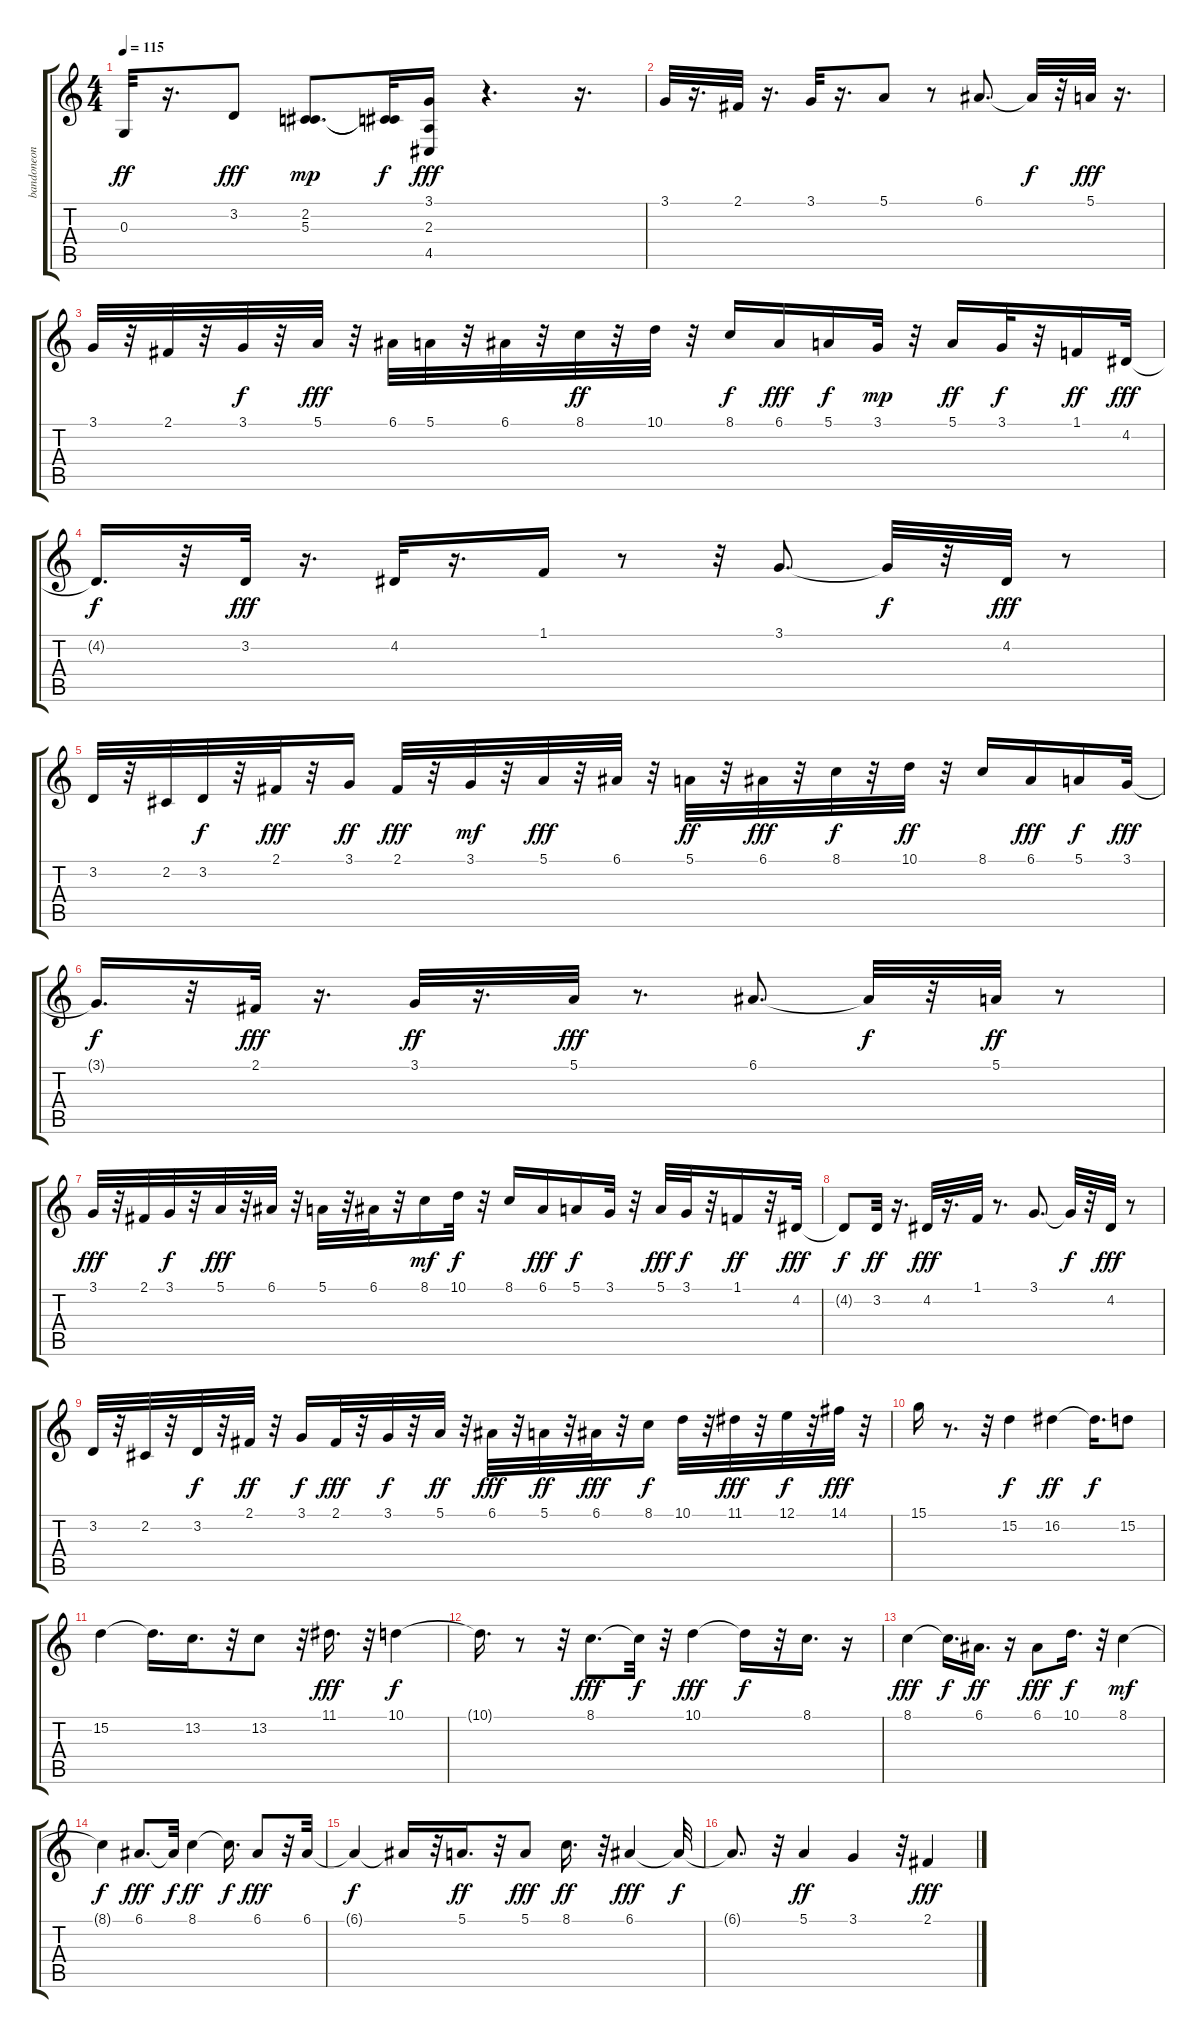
\track ("bandoneon" "bandoneon") {instrument tangoaccordion}
\staff {score tabs}
\tuning (E4 B3 G3 D3 A2 E2) {hide}
\ts (4 4)
\tempo 115
\clef g2
\ks c
0.3.32{dy ff} r.16{d} 3.2.8{dy fff} (2.2 5.3).8{d dy mp} (2.2{t} 5.3{t}).32{dy f} (3.1 2.3 4.5).16{dy fff} r.4{d} r.16{d} |
3.1.32 r.16{d} 2.1.32 r.16{d} 3.1.32 r.16{d} 5.1.8 r.8 6.1.8{d} 6.1{t}.32{dy f} r.32 5.1.32{dy fff} r.16{d} |
3.1.32 r.32 2.1.32 r.32 3.1.32{dy f} r.32 5.1.32{dy fff} r.32 6.1.32 5.1.32 r.32 6.1.32 r.32 8.1.32{dy ff} r.32 10.1.32 r.32 8.1.16{dy f} 6.1.16{dy fff} 5.1.16{dy f} 3.1.32{dy mp} r.32 5.1.16{dy ff} 3.1.32{dy f} r.32 1.1.16{dy ff} 4.2.32{dy fff} |
4.2{t}.16{d dy f} r.32 3.2.32{dy fff} r.16{d} 4.2.32 r.16{d} 1.1.16 r.8 r.32 3.1.8{d} 3.1{t}.32{dy f} r.32 4.2.32{dy fff} r.8 |
3.2.32 r.32 2.2.32 3.2.32{dy f} r.32 2.1.32{dy fff} r.32 3.1.16{dy ff} 2.1.32{dy fff} r.32 3.1.32{dy mf} r.32 5.1.32{dy fff} r.32 6.1.32 r.32 5.1.32{dy ff} r.32 6.1.32{dy fff} r.32 8.1.32{dy f} r.32 10.1.32{dy ff} r.32 8.1.16 6.1.16{dy fff} 5.1.16{dy f} 3.1.32{dy fff} |
3.1{t}.16{d dy f} r.32 2.1.32{dy fff} r.16{d} 3.1.32{dy ff} r.16{d} 5.1.32{dy fff} r.8{d} 6.1.8{d} 6.1{t}.32{dy f} r.32 5.1.32{dy ff} r.8 |
3.1.32{dy fff} r.32 2.1.32 3.1.32{dy f} r.32 5.1.32{dy fff} r.32 6.1.32 r.32 5.1.32 r.32 6.1.32 r.32 8.1.16{dy mf} 10.1.32{dy f} r.32 8.1.16 6.1.16{dy fff} 5.1.16{dy f} 3.1.32 r.32 5.1.32{dy fff} 3.1.32{dy f} r.32 1.1.16{dy ff} r.32 4.2.32{dy fff} |
4.2{t}.8{dy f} 3.2.32{dy ff} r.16{d} 4.2.32{dy fff} r.16{d} 1.1.32 r.8{d} 3.1.8{d} 3.1{t}.32{dy f} r.32 4.2.32{dy fff} r.8 |
3.2.32 r.32 2.2.32 r.32 3.2.32{dy f} r.32 2.1.32{dy ff} r.32 3.1.16{dy f} 2.1.32{dy fff} r.32 3.1.32{dy f} r.32 5.1.32{dy ff} r.32 6.1.32{dy fff} r.32 5.1.32{dy ff} r.32 6.1.32{dy fff} r.32 8.1.16{dy f} 10.1.32 r.32 11.1.32{dy fff} r.32 12.1.32{dy f} r.32 14.1.32{dy fff} r.32 |
15.1.16 r.8{d} r.32 15.2.4{dy f} 16.2.4{dy ff} 16.2{t}.16{d dy f} 15.2.8 |
15.2.4 15.2{t}.16{d} 13.2.16{d} r.32 13.2.8 r.32 11.1.16{d dy fff} r.32 10.1.4{dy f} |
10.1{t}.16{d} r.8 r.32 8.1.8{d dy fff} 8.1{t}.32{dy f} r.32 10.1.4{dy fff} 10.1{t}.16{dy f} r.32 8.1.16{d} r.16 |
8.1.4{dy fff} 8.1{t}.16{d dy f} 6.1.16{d dy ff} r.16 6.1.8{dy fff} 10.1.16{d dy f} r.32 8.1.4{dy mf} |
8.1{t}.4{dy f} 6.1.8{d dy fff} 6.1{t}.32{dy f} 8.1.4{dy ff} 8.1{t}.16{d dy f} 6.1.8{dy fff} r.32 6.1.32 |
6.1{t}.4{dy f} 6.1{t}.16 r.32 5.1.16{d dy ff} r.32 5.1.8{dy fff} 8.1.16{d dy ff} r.32 6.1.4{dy fff} 6.1{t}.32{dy f} |
6.1{t}.8{d} r.32 5.1.4{dy ff} 3.1.4 r.32 2.1.4{dy fff}
